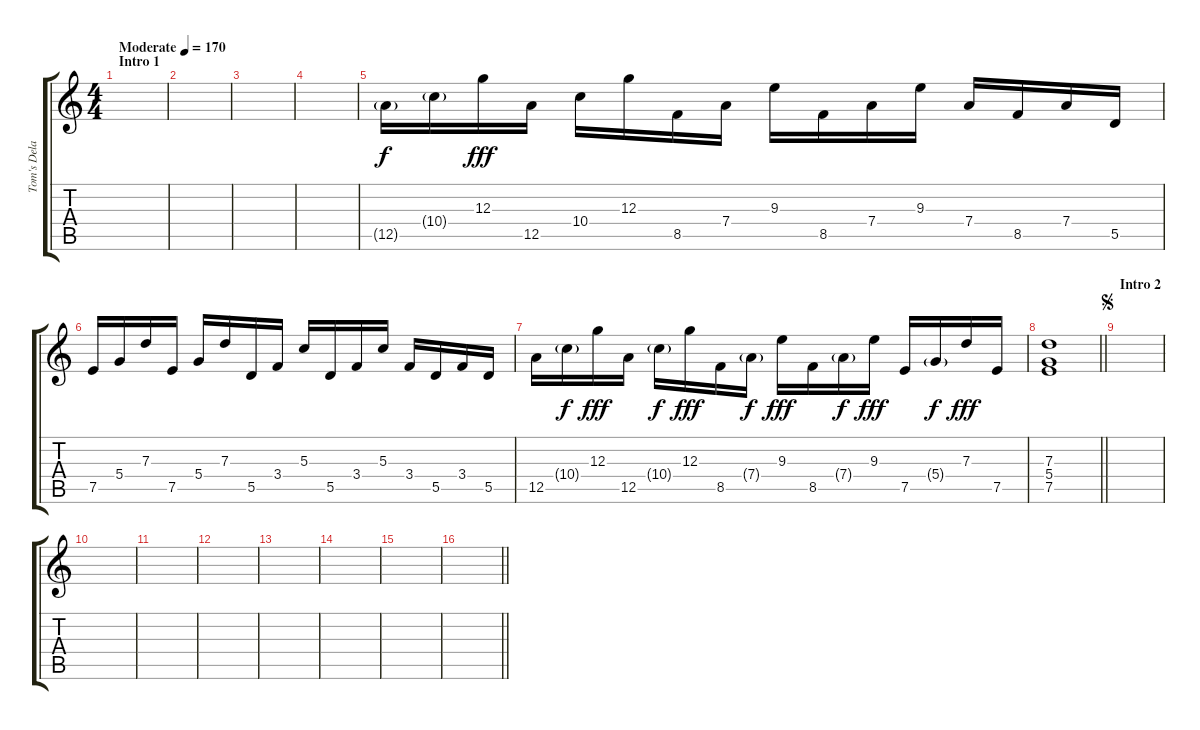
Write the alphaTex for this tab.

\track ("Tom's Delay 2" "Tom's Dela") {instrument electricguitarmuted}
\staff {score tabs}
\tuning (E4 B3 G3 D3 A2 E2) {hide}
\ts (4 4)
\section ("" "Intro 1")
\tempo (170 "Moderate")
\clef g2
\ks c
|
|
|
|
12.5{g}.16 10.4{g}.16 12.3.16{dy fff} 12.5.16 10.4.16 12.3.16 8.5.16 7.4.16 9.3.16 8.5.16 7.4.16 9.3.16 7.4.16 8.5.16 7.4.16 5.5.16 |
7.5.16 5.4.16 7.3.16 7.5.16 5.4.16 7.3.16 5.5.16 3.4.16 5.3.16 5.5.16 3.4.16 5.3.16 3.4.16 5.5.16 3.4.16 5.5.16 |
12.5.16 10.4{g}.16{dy f} 12.3.16{dy fff} 12.5.16 10.4{g}.16{dy f} 12.3.16{dy fff} 8.5.16 7.4{g}.16{dy f} 9.3.16{dy fff} 8.5.16 7.4{g}.16{dy f} 9.3.16{dy fff} 7.5.16 5.4{g}.16{dy f} 7.3.16{dy fff} 7.5.16 |
\barLineRight lightlight
(7.3 5.4 7.5).1 |
\section ("" "Intro 2")
\jump segno
|
|
|
|
|
|
|
\barLineRight lightlight
